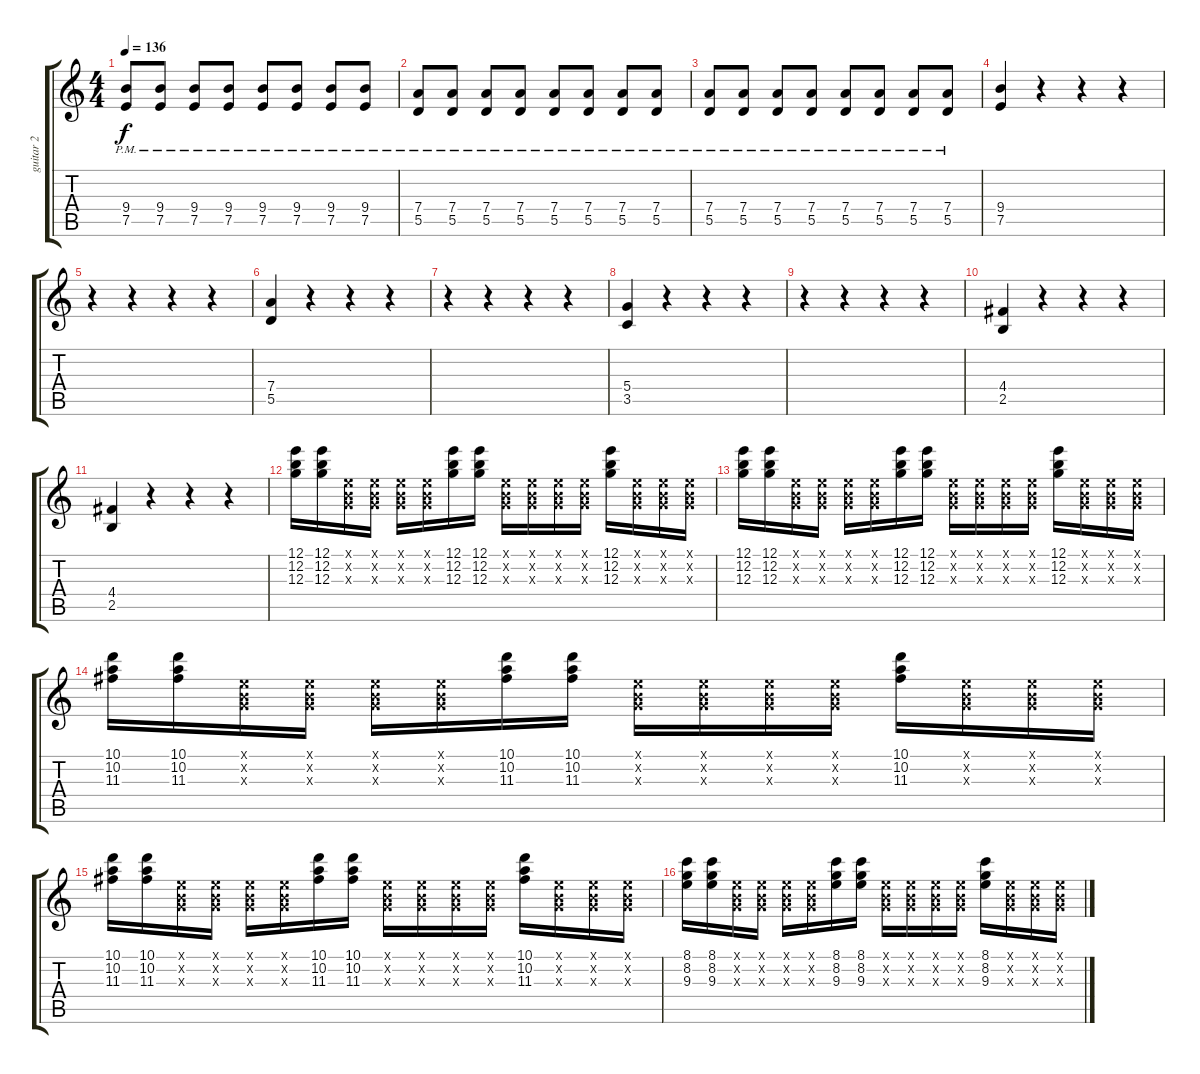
\track ("guitar 2" "guitar 2") {instrument overdrivenguitar}
\staff {score tabs}
\tuning (E4 B3 G3 D3 A2 E2) {hide}
\ts (4 4)
\tempo 136
\clef g2
\ks c
(9.4{pm} 7.5{pm}).8{dy f} (9.4{pm} 7.5{pm}).8 (9.4{pm} 7.5{pm}).8 (9.4{pm} 7.5{pm}).8 (9.4{pm} 7.5{pm}).8 (9.4{pm} 7.5{pm}).8 (9.4{pm} 7.5{pm}).8 (9.4{pm} 7.5{pm}).8 |
(7.4{pm} 5.5{pm}).8 (7.4{pm} 5.5{pm}).8 (7.4{pm} 5.5{pm}).8 (7.4{pm} 5.5{pm}).8 (7.4{pm} 5.5{pm}).8 (7.4{pm} 5.5{pm}).8 (7.4{pm} 5.5{pm}).8 (7.4{pm} 5.5{pm}).8 |
(7.4{pm} 5.5{pm}).8 (7.4{pm} 5.5{pm}).8 (7.4{pm} 5.5{pm}).8 (7.4{pm} 5.5{pm}).8 (7.4{pm} 5.5{pm}).8 (7.4{pm} 5.5{pm}).8 (7.4{pm} 5.5{pm}).8 (7.4{pm} 5.5{pm}).8 |
(9.4 7.5).4 r.4 r.4 r.4 |
r.4 r.4 r.4 r.4 |
(7.4 5.5).4 r.4 r.4 r.4 |
r.4 r.4 r.4 r.4 |
(5.4 3.5).4{instrument overdrivenguitar} r.4 r.4 r.4 |
r.4 r.4 r.4 r.4 |
(4.4 2.5).4 r.4 r.4 r.4 |
(4.4 2.5).4 r.4 r.4 r.4 |
(12.1 12.2 12.3).16 (12.1 12.2 12.3).16 (0.1{x} 0.2{x} 0.3{x}).16 (0.1{x} 0.2{x} 0.3{x}).16 (0.1{x} 0.2{x} 0.3{x}).16 (0.1{x} 0.2{x} 0.3{x}).16 (12.1 12.2 12.3).16 (12.1 12.2 12.3).16 (0.1{x} 0.2{x} 0.3{x}).16 (0.1{x} 0.2{x} 0.3{x}).16 (0.1{x} 0.2{x} 0.3{x}).16 (0.1{x} 0.2{x} 0.3{x}).16 (12.1 12.2 12.3).16 (0.1{x} 0.2{x} 0.3{x}).16 (0.1{x} 0.2{x} 0.3{x}).16 (0.1{x} 0.2{x} 0.3{x}).16 |
(12.1 12.2 12.3).16 (12.1 12.2 12.3).16 (0.1{x} 0.2{x} 0.3{x}).16 (0.1{x} 0.2{x} 0.3{x}).16 (0.1{x} 0.2{x} 0.3{x}).16 (0.1{x} 0.2{x} 0.3{x}).16 (12.1 12.2 12.3).16 (12.1 12.2 12.3).16 (0.1{x} 0.2{x} 0.3{x}).16 (0.1{x} 0.2{x} 0.3{x}).16 (0.1{x} 0.2{x} 0.3{x}).16 (0.1{x} 0.2{x} 0.3{x}).16 (12.1 12.2 12.3).16 (0.1{x} 0.2{x} 0.3{x}).16 (0.1{x} 0.2{x} 0.3{x}).16 (0.1{x} 0.2{x} 0.3{x}).16 |
(10.1 10.2 11.3).16 (10.1 10.2 11.3).16 (0.1{x} 0.2{x} 0.3{x}).16 (0.1{x} 0.2{x} 0.3{x}).16 (0.1{x} 0.2{x} 0.3{x}).16 (0.1{x} 0.2{x} 0.3{x}).16 (10.1 10.2 11.3).16 (10.1 10.2 11.3).16 (0.1{x} 0.2{x} 0.3{x}).16 (0.1{x} 0.2{x} 0.3{x}).16 (0.1{x} 0.2{x} 0.3{x}).16 (0.1{x} 0.2{x} 0.3{x}).16 (10.1 10.2 11.3).16 (0.1{x} 0.2{x} 0.3{x}).16 (0.1{x} 0.2{x} 0.3{x}).16 (0.1{x} 0.2{x} 0.3{x}).16 |
(10.1 10.2 11.3).16 (10.1 10.2 11.3).16 (0.1{x} 0.2{x} 0.3{x}).16 (0.1{x} 0.2{x} 0.3{x}).16 (0.1{x} 0.2{x} 0.3{x}).16 (0.1{x} 0.2{x} 0.3{x}).16 (10.1 10.2 11.3).16 (10.1 10.2 11.3).16 (0.1{x} 0.2{x} 0.3{x}).16 (0.1{x} 0.2{x} 0.3{x}).16 (0.1{x} 0.2{x} 0.3{x}).16 (0.1{x} 0.2{x} 0.3{x}).16 (10.1 10.2 11.3).16 (0.1{x} 0.2{x} 0.3{x}).16 (0.1{x} 0.2{x} 0.3{x}).16 (0.1{x} 0.2{x} 0.3{x}).16 |
(8.1 8.2 9.3).16 (8.1 8.2 9.3).16 (0.1{x} 0.2{x} 0.3{x}).16 (0.1{x} 0.2{x} 0.3{x}).16 (0.1{x} 0.2{x} 0.3{x}).16 (0.1{x} 0.2{x} 0.3{x}).16 (8.1 8.2 9.3).16 (8.1 8.2 9.3).16 (0.1{x} 0.2{x} 0.3{x}).16 (0.1{x} 0.2{x} 0.3{x}).16 (0.1{x} 0.2{x} 0.3{x}).16 (0.1{x} 0.2{x} 0.3{x}).16 (8.1 8.2 9.3).16 (0.1{x} 0.2{x} 0.3{x}).16 (0.1{x} 0.2{x} 0.3{x}).16 (0.1{x} 0.2{x} 0.3{x}).16
